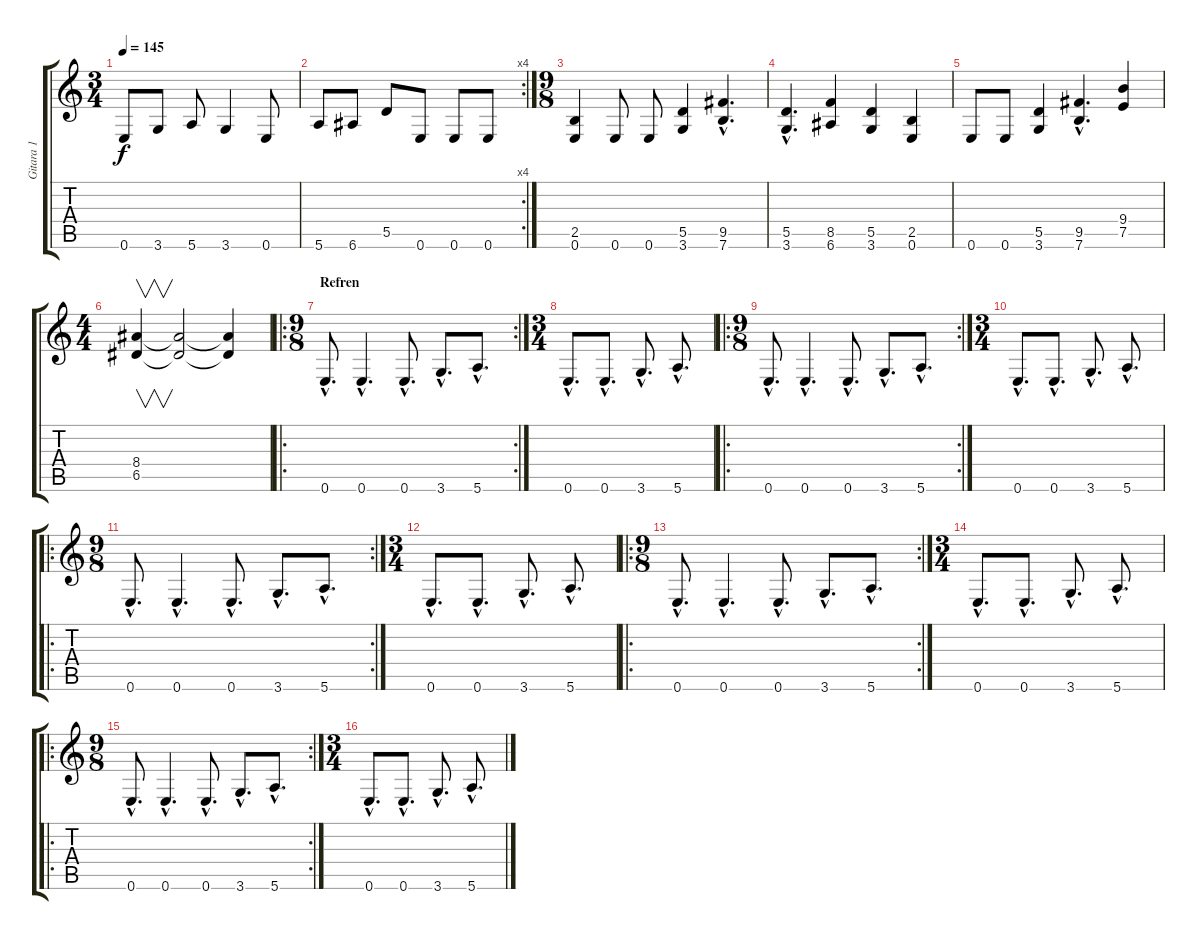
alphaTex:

\track ("Gitara 1" "Gitara 1") {instrument overdrivenguitar}
\staff {score tabs}
\tuning (E4 B3 G3 D3 A2 E2) {hide}
\ts (3 4)
\tempo 145
\clef g2
\ks c
0.6.8{dy f} 3.6.8 5.6.8 3.6.4 0.6.8 |
\rc 4
5.6.8 6.6.8 5.5.8 0.6.8 0.6.8 0.6.8 |
\ts (9 8)
(2.5 0.6).4 0.6.8 0.6.8 (5.5 3.6).4 (9.5{hac} 7.6{hac}).4{d} |
(5.5{hac} 3.6{hac}).4{d} (8.5 6.6).4 (5.5 3.6).4 (2.5 0.6).4 |
0.6.8 0.6.8 (5.5 3.6).4 (9.5{hac} 7.6{hac}).4{d} (9.4 7.5).4 |
\ts (4 4)
(8.4 6.5).4{v} (8.4{t} 6.5{t}).2 (8.4{t} 6.5{t}).4 |
\ro
\rc 2
\ts (9 8)
\section ("" "Refren")
0.6{hac}.8{d} 0.6{hac}.4{d} 0.6{hac}.8{d} 3.6{hac}.8{d} 5.6{hac}.8{d} |
\ts (3 4)
0.6{hac}.8{d} 0.6{hac}.8{d} 3.6{hac}.8{d} 5.6{hac}.8{d} |
\ro
\rc 2
\ts (9 8)
0.6{hac}.8{d} 0.6{hac}.4{d} 0.6{hac}.8{d} 3.6{hac}.8{d} 5.6{hac}.8{d} |
\ts (3 4)
0.6{hac}.8{d} 0.6{hac}.8{d} 3.6{hac}.8{d} 5.6{hac}.8{d} |
\ro
\rc 2
\ts (9 8)
0.6{hac}.8{d} 0.6{hac}.4{d} 0.6{hac}.8{d} 3.6{hac}.8{d} 5.6{hac}.8{d} |
\ts (3 4)
0.6{hac}.8{d} 0.6{hac}.8{d} 3.6{hac}.8{d} 5.6{hac}.8{d} |
\ro
\rc 2
\ts (9 8)
0.6{hac}.8{d} 0.6{hac}.4{d} 0.6{hac}.8{d} 3.6{hac}.8{d} 5.6{hac}.8{d} |
\ts (3 4)
0.6{hac}.8{d} 0.6{hac}.8{d} 3.6{hac}.8{d} 5.6{hac}.8{d} |
\ro
\rc 2
\ts (9 8)
0.6{hac}.8{d} 0.6{hac}.4{d} 0.6{hac}.8{d} 3.6{hac}.8{d} 5.6{hac}.8{d} |
\ts (3 4)
0.6{hac}.8{d} 0.6{hac}.8{d} 3.6{hac}.8{d} 5.6{hac}.8{d}
